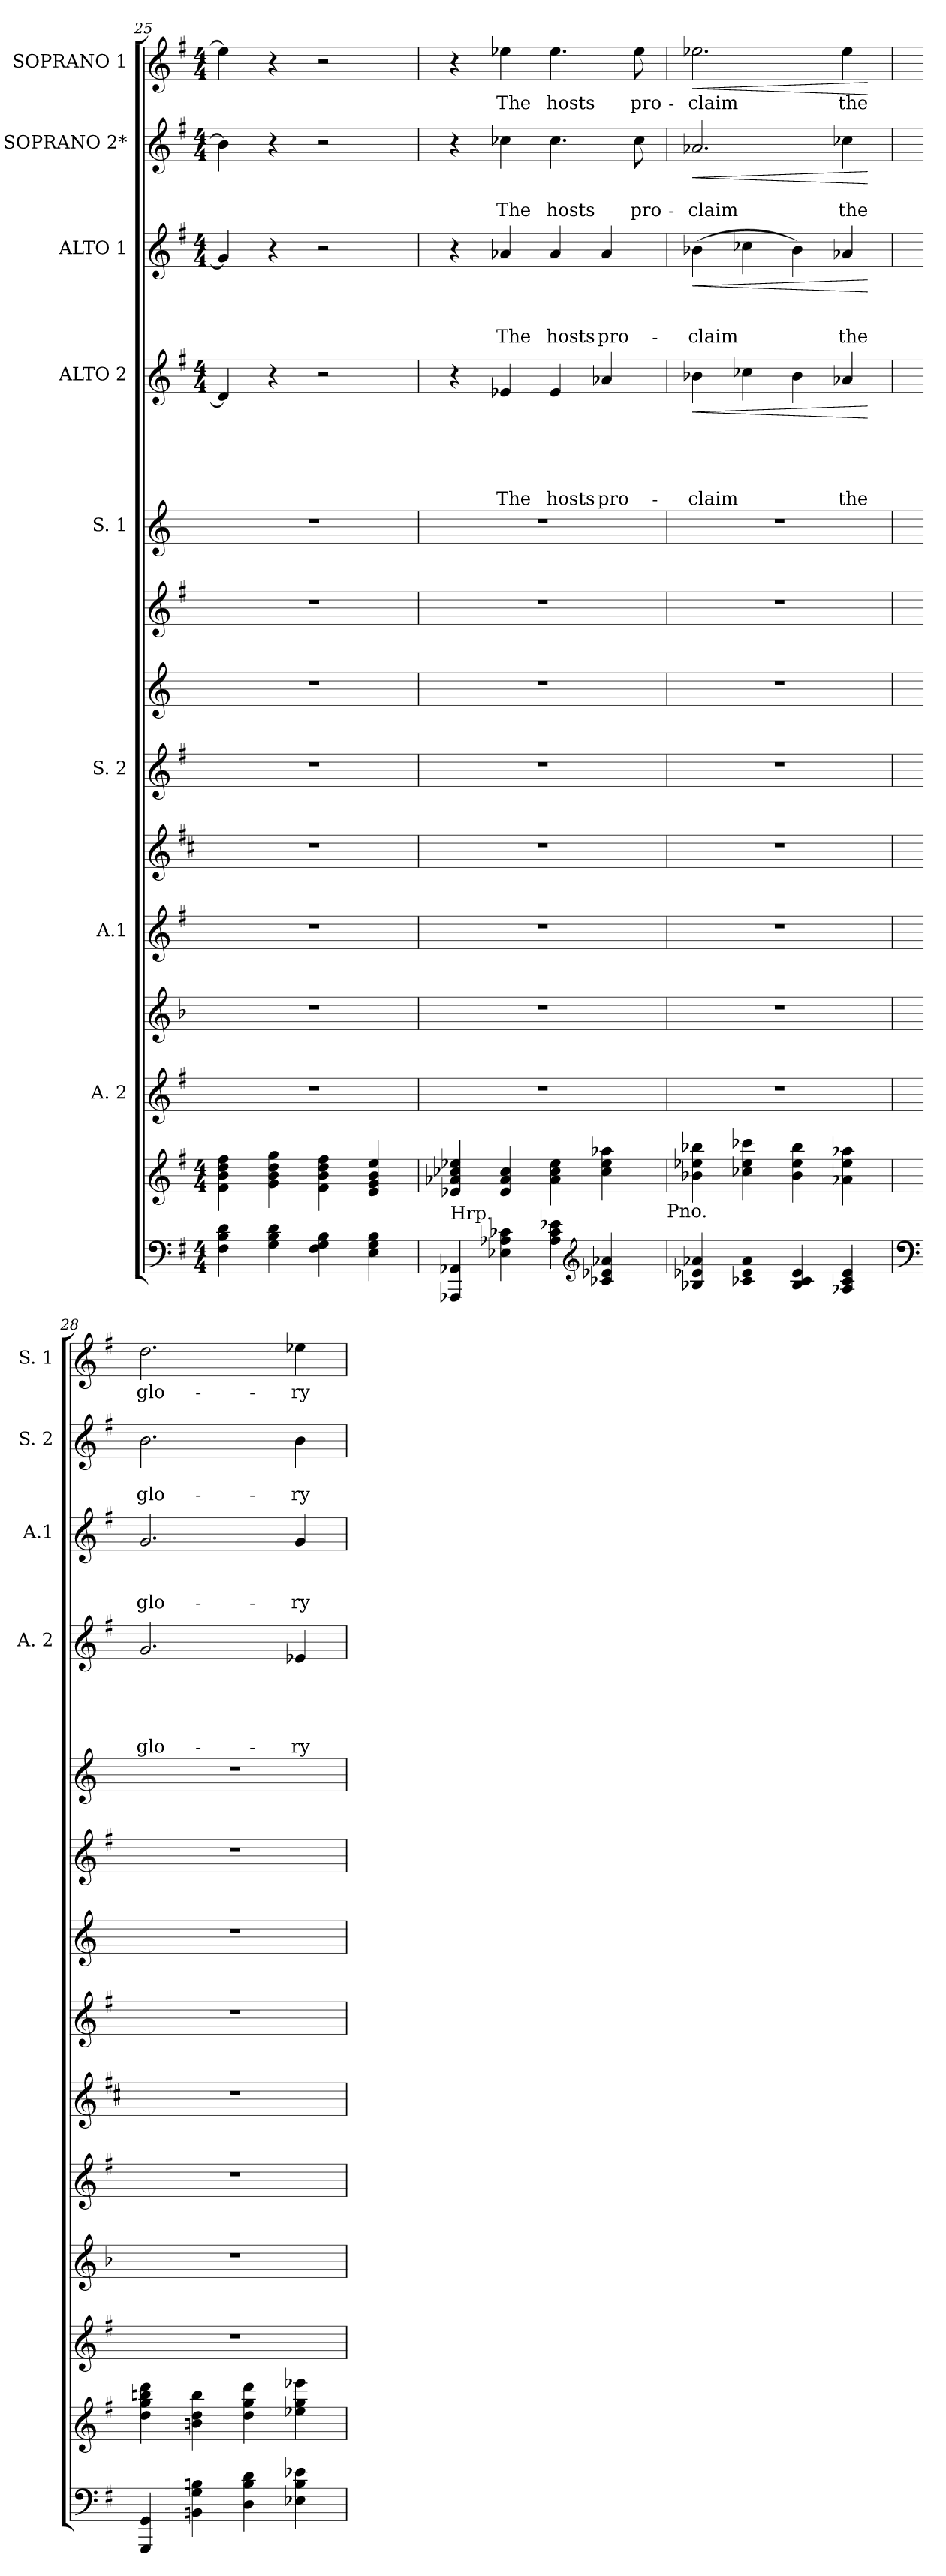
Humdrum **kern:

**kern	**kern	**kern	**kern	**kern	**kern	**kern	**kern	**kern	**kern	**kern	**text	**text	**text	**text	**text	**dynam	**kern	**text	**text	**text	**dynam	**kern	**text	**text	**dynam	**kern	**text	**dynam
*part14	*part13	*part12	*part11	*part10	*part9	*part8	*part7	*part6	*part5	*part4	*part4	*part4	*part4	*part4	*part4	*part4	*part3	*part3	*part3	*part3	*part3	*part2	*part2	*part2	*part2	*part1	*part1	*part1
*staff14	*staff13	*staff12	*staff11	*staff10	*staff9	*staff8	*staff7	*staff6	*staff5	*staff4	*staff4	*staff4	*staff4	*staff4	*staff4	*staff4	*staff3	*staff3	*staff3	*staff3	*staff3	*staff2	*staff2	*staff2	*staff2	*staff1	*staff1	*staff1
*	*	*I"A. 2	*	*I"A.1	*	*I"S. 2	*	*	*I"S. 1	*I"ALTO 2	*	*	*	*	*	*	*I"ALTO 1	*	*	*	*	*I"SOPRANO 2*	*	*	*	*I"SOPRANO 1	*	*
*	*	*	*	*	*	*	*	*	*	*I'A. 2	*	*	*	*	*	*	*I'A.1	*	*	*	*	*I'S. 2	*	*	*	*I'S. 1	*	*
*clefF4	*clefG2	*clefG2	*clefG2	*clefG2	*clefG2	*clefG2	*clefG2	*clefG2	*clefG2	*clefG2	*	*	*	*	*	*	*clefG2	*	*	*	*	*clefG2	*	*	*	*clefG2	*	*
*ITrd1c2	*ITrd1c2	*ITrd1c2	*	*ITrd1c2	*ITrd-2c-3	*ITrd1c2	*ITrd-3c-5	*ITrd1c2	*ITrd-3c-5	*ITrd1c2	*	*	*	*	*	*	*ITrd1c2	*	*	*	*	*ITrd1c2	*	*	*	*ITrd1c2	*	*
*k[b-]	*k[b-]	*k[b-]	*k[b-]	*k[b-]	*k[b-]	*k[b-]	*k[b-]	*k[b-]	*k[b-]	*k[b-]	*	*	*	*	*	*	*k[b-]	*	*	*	*	*k[b-]	*	*	*	*k[b-]	*	*
*F:	*F:	*F:	*F:	*F:	*F:	*F:	*F:	*F:	*F:	*F:	*	*	*	*	*	*	*F:	*	*	*	*	*F:	*	*	*	*F:	*	*
*M4/4	*M4/4	*	*	*	*	*	*	*	*	*M4/4	*	*	*	*	*	*	*M4/4	*	*	*	*	*M4/4	*	*	*	*M4/4	*	*
=25	=25	=25	=25	=25	=25	=25	=25	=25	=25	=25	=25	=25	=25	=25	=25	=25	=25	=25	=25	=25	=25	=25	=25	=25	=25	=25	=25	=25
4E\ 4A\ 4c\	4e\ 4a\ 4cc\ 4ee\	1r	1r	1r	1r	1r	1r	1r	1r	4c/]	.	.	.	.	.	.	4f/]	.	.	.	.	4a\]	.	.	.	4dd\]	.	.
4F\ 4A\ 4c\	4f\ 4a\ 4cc\ 4ff\	.	.	.	.	.	.	.	.	4r	.	.	.	.	.	.	4r	.	.	.	.	4r	.	.	.	4r	.	.
4E\ 4F\ 4A\	4e\ 4a\ 4cc\ 4ee\	.	.	.	.	.	.	.	.	2r	.	.	.	.	.	.	2r	.	.	.	.	2r	.	.	.	2r	.	.
4D\ 4F\ 4A\	4d/ 4f/ 4a/ 4dd/	.	.	.	.	.	.	.	.	.	.	.	.	.	.	.	.	.	.	.	.	.	.	.	.	.	.	.
!!LO:PB:g=z
=26	=26	=26	=26	=26	=26	=26	=26	=26	=26	=26	=26	=26	=26	=26	=26	=26	=26	=26	=26	=26	=26	=26	=26	=26	=26	=26	=26	=26
!LO:TX:a:t=Hrp.	!	!	!	!	!	!	!	!	!	!	!	!	!	!	!	!	!	!	!	!	!	!	!	!	!	!	!	!
4GGG-X/ 4GG-X/	4d-X/ 4g-X/ 4b--X/ 4dd-X/	1r	1r	1r	1r	1r	1r	1r	1r	4r	.	.	.	.	.	.	4r	.	.	.	.	4r	.	.	.	4r	.	.
!	!	!	!	!	!	!	!	!	!	!	!	!	!	!	!LO:LY:b	!	!	!	!	!LO:LY:b	!	!	!	!LO:LY:b	!	!	!LO:LY:b	!
4D-X\ 4G-X\ 4B--X\	4d-/ 4g-/ 4b--/	.	.	.	.	.	.	.	.	4d-X/	.	.	.	.	The	.	4g-X/	.	.	The	.	4b--X\	.	The	.	4dd-X\	The	.
!	!	!	!	!	!	!	!	!	!	!	!	!	!	!	!LO:LY:b	!	!	!	!	!LO:LY:b	!	!	!	!LO:LY:b	!	!	!LO:LY:b	!
4G-\ 4B--\ 4d-X\	4g-\ 4b--\ 4dd-\	.	.	.	.	.	.	.	.	4d-/	.	.	.	.	hosts	.	4g-/	.	.	hosts	.	4.b--\	.	hosts	.	4.dd-\	hosts	.
*clefG2	*	*	*	*	*	*	*	*	*	*	*	*	*	*	*	*	*	*	*	*	*	*	*	*	*	*	*	*
!	!	!	!	!	!	!	!	!	!	!	!	!	!	!	!LO:LY:b	!	!	!	!	!LO:LY:b	!	!	!	!	!	!	!	!
4B--X/ 4d-X/ 4g-X/	4b--\ 4dd-\ 4gg-X\	.	.	.	.	.	.	.	.	4g-X/	.	.	.	.	pro-	.	4g-/	.	.	pro-	.	.	.	.	.	.	.	.
!	!	!	!	!	!	!	!	!	!	!	!	!	!	!	!	!	!	!	!	!	!	!	!	!LO:LY:b	!	!	!LO:LY:b	!
.	.	.	.	.	.	.	.	.	.	.	.	.	.	.	.	.	.	.	.	.	.	8b--\	.	pro-	.	8dd-\	pro-	.
!	!LO:TX:b:t=Pno.	!	!	!	!	!	!	!	!	!	!	!	!	!	!	!	!	!	!	!	!	!	!	!	!	!	!	!
=27	=27	=27	=27	=27	=27	=27	=27	=27	=27	=27	=27	=27	=27	=27	=27	=27	=27	=27	=27	=27	=27	=27	=27	=27	=27	=27	=27	=27
!	!	!	!	!	!	!	!	!	!	!	!	!	!	!	!LO:LY:b	!LO:HP:b	!	!	!	!LO:LY:b	!LO:HP:b	!	!	!LO:LY:b	!LO:HP:b	!	!LO:LY:b	!LO:HP:b
4A-X/ 4d-X/ 4g-X/	4a-X\ 4dd-X\ 4aa-X\	1r	1r	1r	1r	1r	1r	1r	1r	4a-X\	.	.	.	.	-claim	<	(>4a-X\	.	.	-claim	<	2.g-X/	.	-claim	<	2.dd-X\	-claim	<
4B--X/ 4d-/ 4g-/	4b--X\ 4dd-\ 4bb--X\	.	.	.	.	.	.	.	.	4b--X\	.	.	.	.	.	.	4b--X\	.	.	.	.	.	.	.	.	.	.	.
4A-/ 4B--/ 4d-/	4a-\ 4dd-\ 4aa-\	.	.	.	.	.	.	.	.	4a-\	.	.	.	.	.	.	4a-\)	.	.	.	.	.	.	.	.	.	.	.
!	!	!	!	!	!	!	!	!	!	!	!	!	!	!	!LO:LY:b	!	!	!	!	!LO:LY:b	!	!	!	!LO:LY:b	!	!	!LO:LY:b	!
4G-X/ 4B--/ 4d-/	4g-X\ 4dd-\ 4gg-X\	.	.	.	.	.	.	.	.	4g-X/	.	.	.	.	the	.	4g-X/	.	.	the	.	4b--X\	.	the	.	4dd-\	the	.
.	.	.	.	.	.	.	.	.	.	.	.	.	.	.	.	[	.	.	.	.	[	.	.	.	[	.	.	[
=28	=28	=28	=28	=28	=28	=28	=28	=28	=28	=28	=28	=28	=28	=28	=28	=28	=28	=28	=28	=28	=28	=28	=28	=28	=28	=28	=28	=28
*clefF4	*	*	*	*	*	*	*	*	*	*	*	*	*	*	*	*	*	*	*	*	*	*	*	*	*	*	*	*
!	!	!	!	!	!	!	!	!	!	!	!	!	!	!	!LO:LY:b	!	!	!	!	!LO:LY:b	!	!	!	!LO:LY:b	!	!	!LO:LY:b	!
4FFF/ 4FF/	4cc\ 4ff\ 4aan\ 4ccc\	1r	1r	1r	1r	1r	1r	1r	1r	2.f/	.	.	.	.	glo-	.	2.f/	.	.	glo-	.	2.a\	.	glo-	.	2.cc\	glo-	.
4AAn\ 4F\ 4An\	4an\ 4cc\ 4aa\	.	.	.	.	.	.	.	.	.	.	.	.	.	.	.	.	.	.	.	.	.	.	.	.	.	.	.
4C\ 4A\ 4c\	4cc\ 4ff\ 4ccc\	.	.	.	.	.	.	.	.	.	.	.	.	.	.	.	.	.	.	.	.	.	.	.	.	.	.	.
!	!	!	!	!	!	!	!	!	!	!	!	!	!	!	!LO:LY:b	!	!	!	!	!LO:LY:b	!	!	!	!LO:LY:b	!	!	!LO:LY:b	!
4D-X\ 4A\ 4d-X\	4dd-X\ 4ff\ 4ddd-X\	.	.	.	.	.	.	.	.	4d-X/	.	.	.	.	-ry	.	4f/	.	.	-ry	.	4a\	.	-ry	.	4dd-X\	-ry	.
=	=	=	=	=	=	=	=	=	=	=	=	=	=	=	=	=	=	=	=	=	=	=	=	=	=	=	=	=
*-	*-	*-	*-	*-	*-	*-	*-	*-	*-	*-	*-	*-	*-	*-	*-	*-	*-	*-	*-	*-	*-	*-	*-	*-	*-	*-	*-	*-
